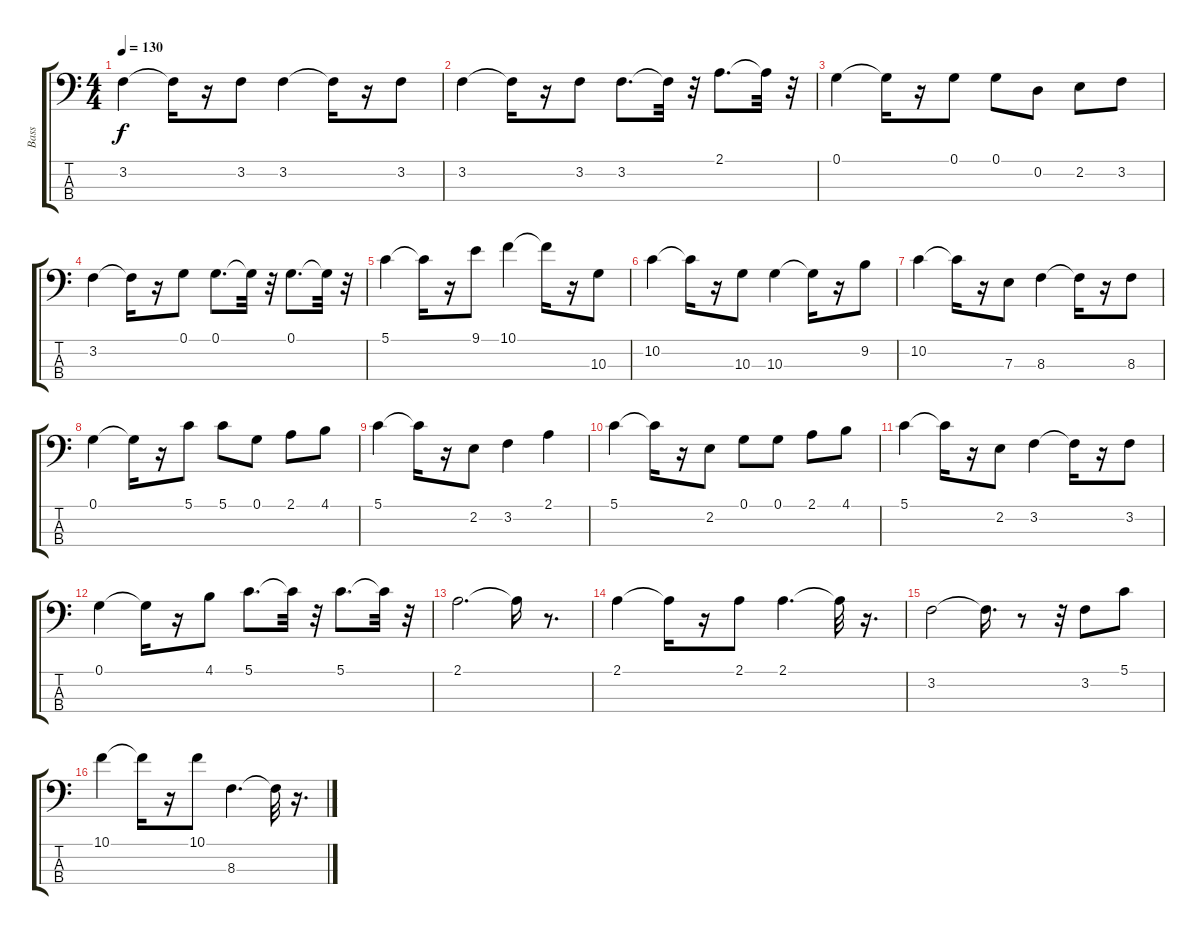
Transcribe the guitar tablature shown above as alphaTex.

\track ("Bass" "Bass") {instrument electricbassfinger}
\staff {score tabs}
\tuning (G2 D2 A1 E1) {hide}
\ts (4 4)
\tempo 130
\clef f4
\ks c
3.2.4{dy f} 3.2{t}.16 r.16 3.2.8 3.2.4 3.2{t}.16 r.16 3.2.8 |
3.2.4 3.2{t}.16 r.16 3.2.8 3.2.8{d} 3.2{t}.32 r.32 2.1.8{d} 2.1{t}.32 r.32 |
0.1.4 0.1{t}.16 r.16 0.1.8 0.1.8 0.2.8 2.2.8 3.2.8 |
3.2.4 3.2{t}.16 r.16 0.1.8 0.1.8{d} 0.1{t}.32 r.32 0.1.8{d} 0.1{t}.32 r.32 |
5.1.4 5.1{t}.16 r.16 9.1.8 10.1.4 10.1{t}.16 r.16 10.3.8 |
10.2.4 10.2{t}.16 r.16 10.3.8 10.3.4 10.3{t}.16 r.16 9.2.8 |
10.2.4 10.2{t}.16 r.16 7.3.8 8.3.4 8.3{t}.16 r.16 8.3.8 |
0.1.4 0.1{t}.16 r.16 5.1.8 5.1.8 0.1.8 2.1.8 4.1.8 |
5.1.4 5.1{t}.16 r.16 2.2.8 3.2.4 2.1.4 |
5.1.4 5.1{t}.16 r.16 2.2.8 0.1.8 0.1.8 2.1.8 4.1.8 |
5.1.4 5.1{t}.16 r.16 2.2.8 3.2.4 3.2{t}.16 r.16 3.2.8 |
0.1.4 0.1{t}.16 r.16 4.1.8 5.1.8{d} 5.1{t}.32 r.32 5.1.8{d} 5.1{t}.32 r.32 |
2.1.2{d} 2.1{t}.16 r.8{d} |
2.1.4 2.1{t}.16 r.16 2.1.8 2.1.4{d} 2.1{t}.32 r.16{d} |
3.2.2 3.2{t}.16{d} r.8 r.32 3.2.8 5.1.8 |
10.1.4 10.1{t}.16 r.16 10.1.8 8.3.4{d} 8.3{t}.32 r.16{d}
